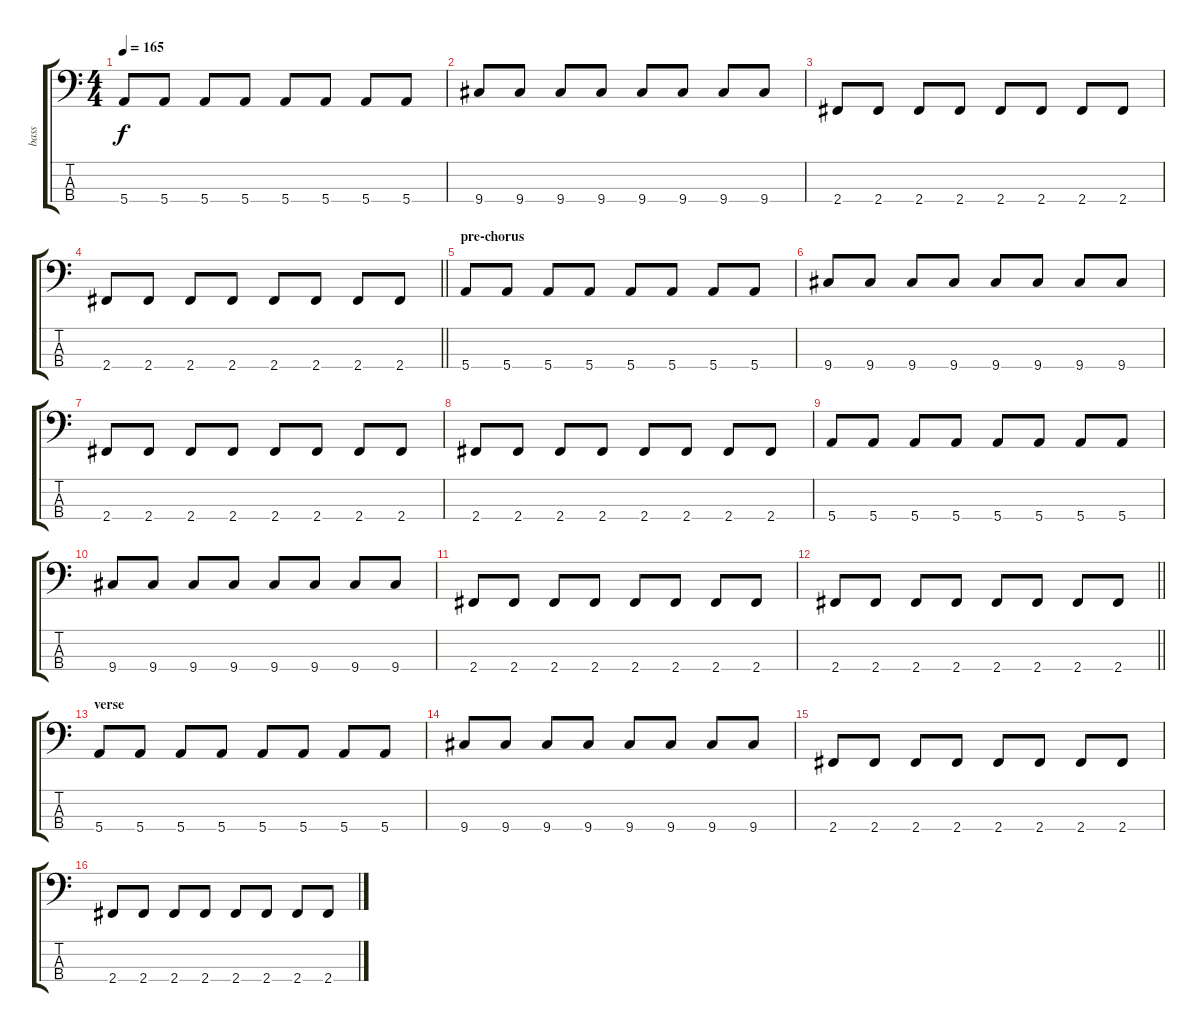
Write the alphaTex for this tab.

\track ("bass" "bass") {instrument electricbasspick}
\staff {score tabs}
\tuning (G2 D2 A1 E1) {hide}
\ts (4 4)
\tempo 165
\clef f4
\ks c
5.4.8{dy f} 5.4.8 5.4.8 5.4.8 5.4.8 5.4.8 5.4.8 5.4.8 |
9.4.8 9.4.8 9.4.8 9.4.8 9.4.8 9.4.8 9.4.8 9.4.8 |
2.4.8 2.4.8 2.4.8 2.4.8 2.4.8 2.4.8 2.4.8 2.4.8 |
\barLineRight lightlight
2.4.8 2.4.8 2.4.8 2.4.8 2.4.8 2.4.8 2.4.8 2.4.8 |
\section ("" "pre-chorus")
5.4.8 5.4.8 5.4.8 5.4.8 5.4.8 5.4.8 5.4.8 5.4.8 |
9.4.8 9.4.8 9.4.8 9.4.8 9.4.8 9.4.8 9.4.8 9.4.8 |
2.4.8 2.4.8 2.4.8 2.4.8 2.4.8 2.4.8 2.4.8 2.4.8 |
2.4.8 2.4.8 2.4.8 2.4.8 2.4.8 2.4.8 2.4.8 2.4.8 |
5.4.8 5.4.8 5.4.8 5.4.8 5.4.8 5.4.8 5.4.8 5.4.8 |
9.4.8 9.4.8 9.4.8 9.4.8 9.4.8 9.4.8 9.4.8 9.4.8 |
2.4.8 2.4.8 2.4.8 2.4.8 2.4.8 2.4.8 2.4.8 2.4.8 |
\barLineRight lightlight
2.4.8 2.4.8 2.4.8 2.4.8 2.4.8 2.4.8 2.4.8 2.4.8 |
\section ("" "verse")
5.4.8 5.4.8 5.4.8 5.4.8 5.4.8 5.4.8 5.4.8 5.4.8 |
9.4.8 9.4.8 9.4.8 9.4.8 9.4.8 9.4.8 9.4.8 9.4.8 |
2.4.8 2.4.8 2.4.8 2.4.8 2.4.8 2.4.8 2.4.8 2.4.8 |
2.4.8 2.4.8 2.4.8 2.4.8 2.4.8 2.4.8 2.4.8 2.4.8
